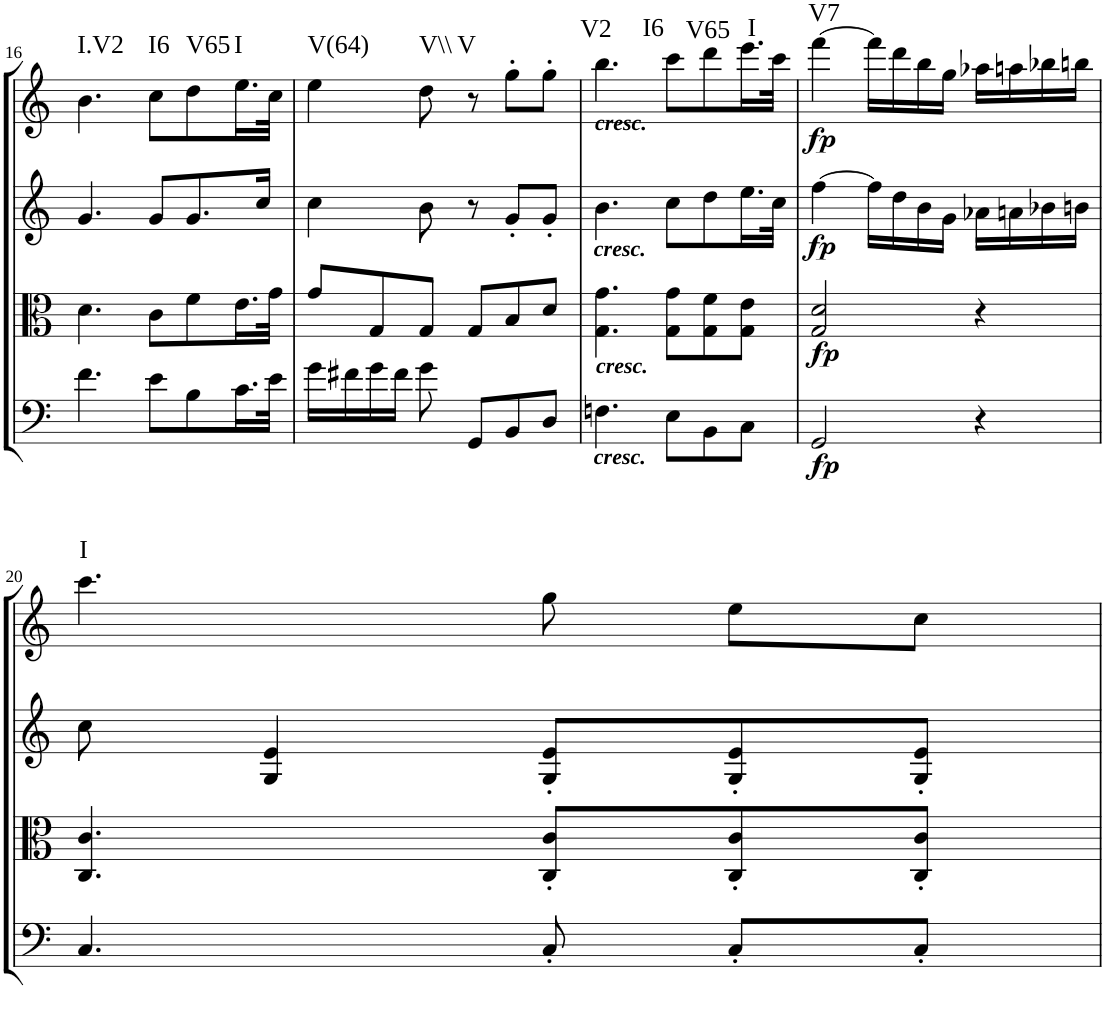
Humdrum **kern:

**kern	**dynam	**kern	**dynam	**kern	**dynam	**kern	**dynam	**harte
*part4	*part4	*part3	*part3	*part2	*part2	*part1	*part1	*part1
*staff4	*staff4	*staff3	*staff3	*staff2	*staff2	*staff1	*staff1	*
*I"Cello	*	*I"Viola	*	*I"2nd Violin	*	*I"1st Violin	*	*
*	*	*I'Vla	*	*I'Vln	*	*I'Vln	*	*
!!LO:PB:g=z
*clefF4	*	*clefC3	*	*clefG2	*	*clefG2	*	*
*k[]	*	*k[]	*	*k[]	*	*k[]	*	*
*M3/4	*	*M3/4	*	*M3/4	*	*M3/4	*	*
=16	=16	=16	=16	=16	=16	=16	=16	=16
!	!	!	!	!	!	!	!	!LO:H:kt=I.V2
4.f\	.	4.d\	.	4.g/	.	4.b\	.	N
!	!	!	!	!	!	!	!	!LO:H:kt=I6
8e\L	.	8c\L	.	8g/L	.	8cc\L	.	N
!	!	!	!	!	!	!	!	!LO:H:kt=V65
8B\	.	8f\	.	8.g/	.	8dd\	.	N
!	!	!	!	!	!	!	!	!LO:H:kt=I
16.c\L	.	16.e\L	.	.	.	16.ee\L	.	N
.	.	.	.	16cc/Jk	.	.	.	.
32e\JJk	.	32g\JJk	.	.	.	32cc\JJk	.	.
=17	=17	=17	=17	=17	=17	=17	=17	=17
!	!	!	!	!	!	!	!	!LO:H:kt=V(64)
16g\LL	.	8g/L	.	4cc\	.	4ee\	.	N
16f#X\	.	.	.	.	.	.	.	.
16g\	.	8G/	.	.	.	.	.	.
16f#\JJ	.	.	.	.	.	.	.	.
!	!	!	!	!	!	!	!	!LO:H:kt=V\\
8g\	.	8G/J	.	8b\	.	8dd\	.	N
!	!	!	!	!	!	!	!	!LO:H:kt=V
8GG/L	.	8G/L	.	8r	.	8r	.	N
8BB/	.	8B/	.	8g'/L	.	8gg'\L	.	.
8D/J	.	8d/J	.	8g'/J	.	8gg'\J	.	.
=18	=18	=18	=18	=18	=18	=18	=18	=18
!	!	!	!	!	!	!LO:TX:a:Bi:t=cresc.	!	!
!	!	!	!	!LO:TX:b:Bi:t=cresc.	!	!	!	!
!	!	!LO:TX:b:Bi:t=cresc.	!	!	!	!	!	!
!LO:TX:b:Bi:t=cresc.	!	!	!	!	!	!	!	!LO:H:kt=V2
4.Fn\	.	4.G\ 4.g\	.	4.b\	.	4.bb\	.	N
!	!	!	!	!	!	!	!	!LO:H:kt=I6
8E\L	.	8G\ 8g\L	.	8cc\L	.	8ccc\L	.	N
!	!	!	!	!	!	!	!	!LO:H:kt=V65
8BB\	.	8G\ 8f\	.	8dd\	.	8ddd\	.	N
!	!	!	!	!	!	!	!	!LO:H:kt=I
8C\J	.	8G\ 8e\J	.	16.ee\L	.	16.eee\L	.	N
.	.	.	.	32cc\JJk	.	32ccc\JJk	.	.
=19	=19	=19	=19	=19	=19	=19	=19	=19
!	!LO:DY:b	!	!LO:DY:b	!	!LO:DY:b	!	!LO:DY:b	!LO:H:kt=V7
2GG/	fp	2G/ 2d/	fp	[4ff\	fp	[4fff\	fp	N
.	.	.	.	16ff\LL]	.	16fff\LL]	.	.
.	.	.	.	16dd\	.	16ddd\	.	.
.	.	.	.	16b\	.	16bb\	.	.
.	.	.	.	16g\JJ	.	16gg\JJ	.	.
4r	.	4r	.	16a-X\LL	.	16aa-X\LL	.	.
.	.	.	.	16an\	.	16aan\	.	.
.	.	.	.	16b-X\	.	16bb-X\	.	.
.	.	.	.	16bn\JJ	.	16bbn\JJ	.	.
!!LO:LB:g=z
=20	=20	=20	=20	=20	=20	=20	=20	=20
!	!	!	!	!	!	!	!	!LO:H:kt=I
4.C/	.	4.C/ 4.c/	.	8cc\	.	4.ccc\	.	N
.	.	.	.	4G/ 4e/	.	.	.	.
8C'/	.	8C/' 8c/'L	.	8G/' 8e/'L	.	8gg\	.	.
8C'/L	.	8C/' 8c/'	.	8G/' 8e/'	.	8ee\L	.	.
8C'/J	.	8C/' 8c/'J	.	8G/' 8e/'J	.	8cc\J	.	.
=	=	=	=	=	=	=	=	=
*-	*-	*-	*-	*-	*-	*-	*-	*-
